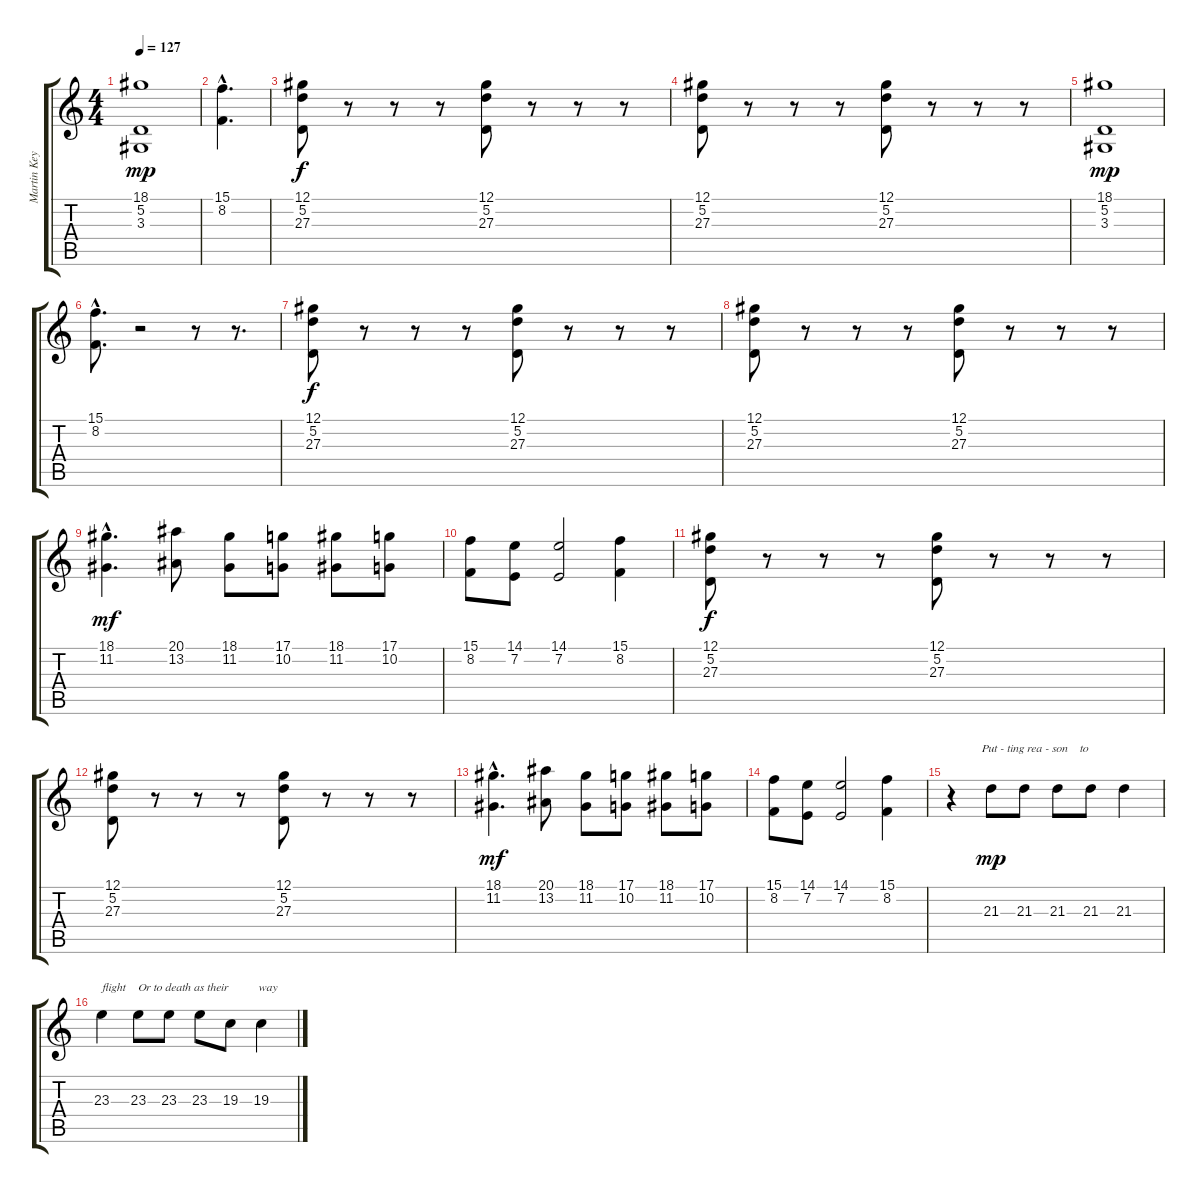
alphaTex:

\track ("Martin Keyboard1" "Martin Key") {instrument fx7echoes}
\staff {score tabs}
\tuning (D4 A3 F3 C3 G2 D2) {hide}
\ts (4 4)
\tempo 127
\clef g2
\ks c
(18.1 5.2 3.3).1{dy mp} |
(15.1{hac} 8.2{hac}).4{d} |
(12.1 5.2 27.3).8{dy f instrument pad4choir} r.8 r.8 r.8 (12.1 5.2 27.3).8 r.8 r.8 r.8 |
(12.1 5.2 27.3).8{instrument pad4choir} r.8 r.8 r.8 (12.1 5.2 27.3).8 r.8 r.8 r.8 |
(18.1 5.2 3.3).1{dy mp} |
(15.1{hac} 8.2{hac}).8{d} r.2 r.8 r.8{d} |
(12.1 5.2 27.3).8{dy f instrument pad4choir} r.8 r.8 r.8 (12.1 5.2 27.3).8 r.8 r.8 r.8 |
(12.1 5.2 27.3).8{instrument pad4choir} r.8 r.8 r.8 (12.1 5.2 27.3).8 r.8 r.8 r.8 |
(18.1{hac} 11.2{hac}).4{d dy mf instrument pad4choir} (20.1 13.2).8 (18.1 11.2).8 (17.1 10.2).8 (18.1 11.2).8 (17.1 10.2).8 |
(15.1 8.2).8 (14.1 7.2).8 (14.1 7.2).2 (15.1 8.2).4 |
(12.1 5.2 27.3).8{dy f instrument pad4choir} r.8 r.8 r.8 (12.1 5.2 27.3).8 r.8 r.8 r.8 |
(12.1 5.2 27.3).8{instrument pad4choir} r.8 r.8 r.8 (12.1 5.2 27.3).8 r.8 r.8 r.8 |
(18.1{hac} 11.2{hac}).4{d dy mf instrument pad4choir} (20.1 13.2).8 (18.1 11.2).8 (17.1 10.2).8 (18.1 11.2).8 (17.1 10.2).8 |
(15.1 8.2).8 (14.1 7.2).8 (14.1 7.2).2 (15.1 8.2).4 |
r.4{txt "          Put - ting rea - son    to "} 21.3.8{dy mp} 21.3.8 21.3.8 21.3.8 21.3.4 |
23.3.4{txt "flight"} 23.3.8{txt "Or to death as their          way"} 23.3.8 23.3.8 19.3.8 19.3.4
